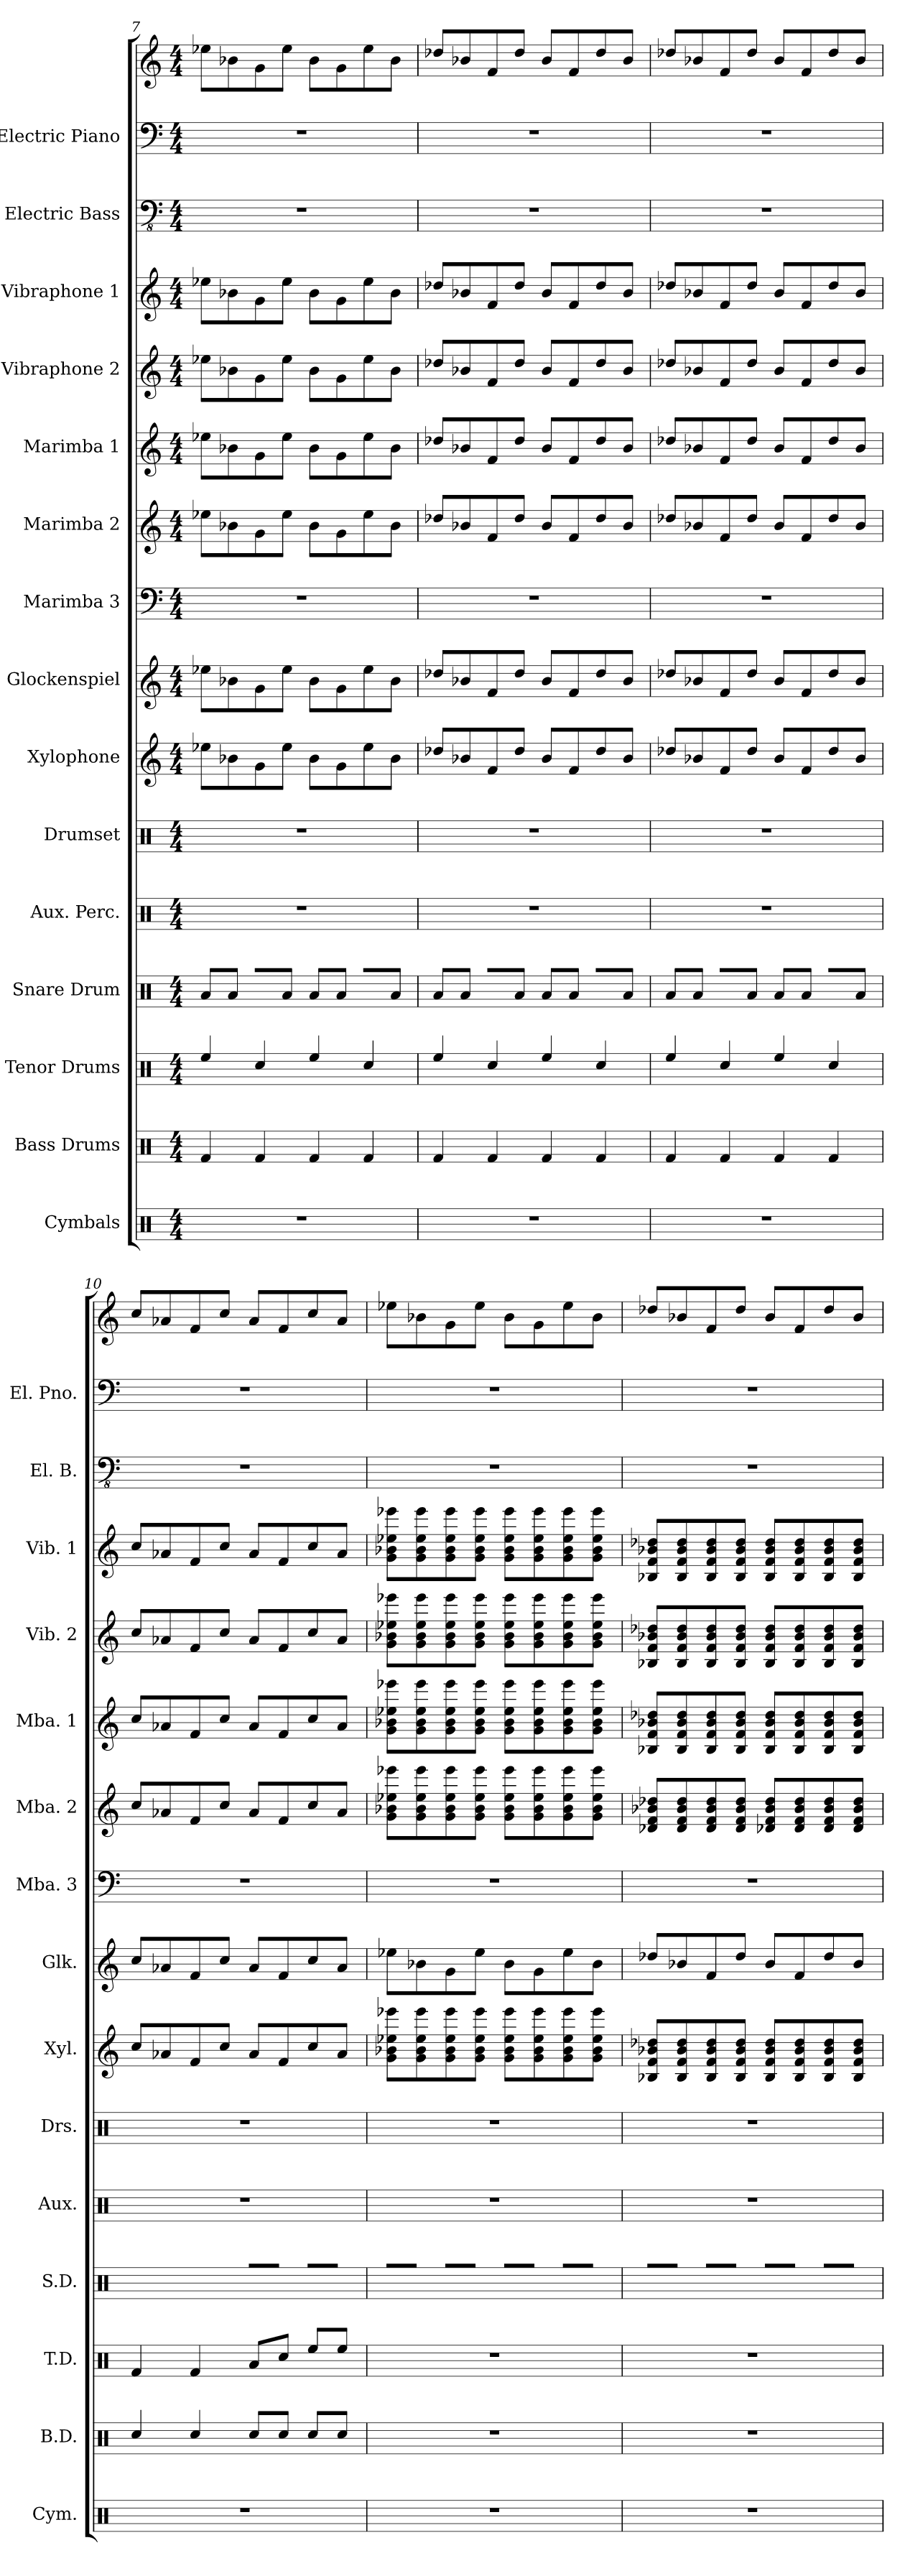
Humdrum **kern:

**kern	**kern	**kern	**kern	**kern	**kern	**kern	**kern	**kern	**kern	**kern	**kern	**kern	**kern	**kern	**kern
*part15	*part14	*part13	*part12	*part11	*part10	*part9	*part8	*part7	*part6	*part5	*part4	*part3	*part2	*part1	*part1
*staff16	*staff15	*staff14	*staff13	*staff12	*staff11	*staff10	*staff9	*staff8	*staff7	*staff6	*staff5	*staff4	*staff3	*staff2	*staff1
*I"Cymbals	*I"Bass Drums	*I"Tenor Drums	*I"Snare Drum	*I"Aux. Perc.	*I"Drumset	*I"Xylophone	*I"Glockenspiel	*I"Marimba 3	*I"Marimba 2	*I"Marimba 1	*I"Vibraphone 2	*I"Vibraphone 1	*I"Electric Bass	*I"Electric Piano	*
*I'Cym.	*I'B.D.	*I'T.D.	*I'S.D.	*I'Aux.	*I'Drs.	*I'Xyl.	*I'Glk.	*I'Mba. 3	*I'Mba. 2	*I'Mba. 1	*I'Vib. 2	*I'Vib. 1	*I'El. B.	*I'El. Pno.	*
!!LO:PB:g=z
*clefX	*clefX	*clefX	*clefX	*clefX	*clefX	*clefG2	*clefG2	*clefF4	*clefG2	*clefG2	*clefG2	*clefG2	*clefFv4	*clefF4	*clefG2
*	*	*	*	*	*	*ITrd-7c-12	*ITrd-14c-24	*	*	*	*	*	*	*	*
*k[]	*k[]	*k[]	*k[]	*k[]	*k[]	*k[]	*k[]	*k[]	*k[]	*k[]	*k[]	*k[]	*k[]	*k[]	*k[]
*M4/4	*M4/4	*M4/4	*M4/4	*M4/4	*M4/4	*M4/4	*M4/4	*M4/4	*M4/4	*M4/4	*M4/4	*M4/4	*M4/4	*M4/4	*M4/4
=7	=7	=7	=7	=7	=7	=7	=7	=7	=7	=7	=7	=7	=7	=7	=7
1r	4Rf/	4Ree/	8Ra/L	1r	1r	8eee-X\L	8eeee-X\L	1r	8ee-X\L	8ee-X\L	8ee-X\L	8ee-X\L	1r	1r	8ee-X\L
.	.	.	8Ra/J	.	.	8bb-X\	8bbb-X\	.	8b-X\	8b-X\	8b-X\	8b-X\	.	.	8b-X\
.	4Rf/	4Rcc/	8R/L	.	.	8gg\	8ggg\	.	8g\	8g\	8g\	8g\	.	.	8g\
.	.	.	8Ra/J	.	.	8eee-\J	8eeee-\J	.	8ee-\J	8ee-\J	8ee-\J	8ee-\J	.	.	8ee-\J
.	4Rf/	4Ree/	8Ra/L	.	.	8bb-\L	8bbb-\L	.	8b-\L	8b-\L	8b-\L	8b-\L	.	.	8b-\L
.	.	.	8Ra/J	.	.	8gg\	8ggg\	.	8g\	8g\	8g\	8g\	.	.	8g\
.	4Rf/	4Rcc/	8R/L	.	.	8eee-\	8eeee-\	.	8ee-\	8ee-\	8ee-\	8ee-\	.	.	8ee-\
.	.	.	8Ra/J	.	.	8bb-\J	8bbb-\J	.	8b-\J	8b-\J	8b-\J	8b-\J	.	.	8b-\J
=8	=8	=8	=8	=8	=8	=8	=8	=8	=8	=8	=8	=8	=8	=8	=8
1r	4Rf/	4Ree/	8Ra/L	1r	1r	8ddd-X/L	8dddd-X/L	1r	8dd-X/L	8dd-X/L	8dd-X/L	8dd-X/L	1r	1r	8dd-X/L
.	.	.	8Ra/J	.	.	8bb-X/	8bbb-X/	.	8b-X/	8b-X/	8b-X/	8b-X/	.	.	8b-X/
.	4Rf/	4Rcc/	8R/L	.	.	8ff/	8fff/	.	8f/	8f/	8f/	8f/	.	.	8f/
.	.	.	8Ra/J	.	.	8ddd-/J	8dddd-/J	.	8dd-/J	8dd-/J	8dd-/J	8dd-/J	.	.	8dd-/J
.	4Rf/	4Ree/	8Ra/L	.	.	8bb-/L	8bbb-/L	.	8b-/L	8b-/L	8b-/L	8b-/L	.	.	8b-/L
.	.	.	8Ra/J	.	.	8ff/	8fff/	.	8f/	8f/	8f/	8f/	.	.	8f/
.	4Rf/	4Rcc/	8R/L	.	.	8ddd-/	8dddd-/	.	8dd-/	8dd-/	8dd-/	8dd-/	.	.	8dd-/
.	.	.	8Ra/J	.	.	8bb-/J	8bbb-/J	.	8b-/J	8b-/J	8b-/J	8b-/J	.	.	8b-/J
=9	=9	=9	=9	=9	=9	=9	=9	=9	=9	=9	=9	=9	=9	=9	=9
1r	4Rf/	4Ree/	8Ra/L	1r	1r	8ddd-X/L	8dddd-X/L	1r	8dd-X/L	8dd-X/L	8dd-X/L	8dd-X/L	1r	1r	8dd-X/L
.	.	.	8Ra/J	.	.	8bb-X/	8bbb-X/	.	8b-X/	8b-X/	8b-X/	8b-X/	.	.	8b-X/
.	4Rf/	4Rcc/	8R/L	.	.	8ff/	8fff/	.	8f/	8f/	8f/	8f/	.	.	8f/
.	.	.	8Ra/J	.	.	8ddd-/J	8dddd-/J	.	8dd-/J	8dd-/J	8dd-/J	8dd-/J	.	.	8dd-/J
.	4Rf/	4Ree/	8Ra/L	.	.	8bb-/L	8bbb-/L	.	8b-/L	8b-/L	8b-/L	8b-/L	.	.	8b-/L
.	.	.	8Ra/J	.	.	8ff/	8fff/	.	8f/	8f/	8f/	8f/	.	.	8f/
.	4Rf/	4Rcc/	8R/L	.	.	8ddd-/	8dddd-/	.	8dd-/	8dd-/	8dd-/	8dd-/	.	.	8dd-/
.	.	.	8Ra/J	.	.	8bb-/J	8bbb-/J	.	8b-/J	8b-/J	8b-/J	8b-/J	.	.	8b-/J
=10	=10	=10	=10	=10	=10	=10	=10	=10	=10	=10	=10	=10	=10	=10	=10
1r	4Rcc/	4Rf/	4R/	1r	1r	8ccc/L	8cccc/L	1r	8cc/L	8cc/L	8cc/L	8cc/L	1r	1r	8cc/L
.	.	.	.	.	.	8aa-X/	8aaa-X/	.	8a-X/	8a-X/	8a-X/	8a-X/	.	.	8a-X/
.	4Rcc/	4Rf/	4R/	.	.	8ff/	8fff/	.	8f/	8f/	8f/	8f/	.	.	8f/
.	.	.	.	.	.	8ccc/J	8cccc/J	.	8cc/J	8cc/J	8cc/J	8cc/J	.	.	8cc/J
!	!	!	!LO:N:head=diamond	!	!	!	!	!	!	!	!	!	!	!	!
.	8Rcc/L	8Ra/L	8R/L	.	.	8aa-/L	8aaa-/L	.	8a-/L	8a-/L	8a-/L	8a-/L	.	.	8a-/L
.	8Rcc/J	8Rcc/J	8R/J	.	.	8ff/	8fff/	.	8f/	8f/	8f/	8f/	.	.	8f/
.	8Rcc/L	8Ree/L	8R/L	.	.	8ccc/	8cccc/	.	8cc/	8cc/	8cc/	8cc/	.	.	8cc/
.	8Rcc/J	8Ree/J	8R/J	.	.	8aa-/J	8aaa-/J	.	8a-/J	8a-/J	8a-/J	8a-/J	.	.	8a-/J
=11	=11	=11	=11	=11	=11	=11	=11	=11	=11	=11	=11	=11	=11	=11	=11
1r	1r	1r	8R/L	1r	1r	8gg\ 8bb-X\ 8eee-X\ 8eeee-X\L	8eeee-X\L	1r	8g\ 8b-X\ 8ee-X\ 8eee-X\L	8g\ 8b-X\ 8ee-X\ 8eee-X\L	8g\ 8b-X\ 8ee-X\ 8eee-X\L	8g\ 8b-X\ 8ee-X\ 8eee-X\L	1r	1r	8ee-X\L
.	.	.	8R/J	.	.	8gg\ 8bb-\ 8eee-\ 8eeee-\	8bbb-X\	.	8g\ 8b-\ 8ee-\ 8eee-\	8g\ 8b-\ 8ee-\ 8eee-\	8g\ 8b-\ 8ee-\ 8eee-\	8g\ 8b-\ 8ee-\ 8eee-\	.	.	8b-X\
.	.	.	8R/L	.	.	8gg\ 8bb-\ 8eee-\ 8eeee-\	8ggg\	.	8g\ 8b-\ 8ee-\ 8eee-\	8g\ 8b-\ 8ee-\ 8eee-\	8g\ 8b-\ 8ee-\ 8eee-\	8g\ 8b-\ 8ee-\ 8eee-\	.	.	8g\
.	.	.	8R/J	.	.	8gg\ 8bb-\ 8eee-\ 8eeee-\J	8eeee-\J	.	8g\ 8b-\ 8ee-\ 8eee-\J	8g\ 8b-\ 8ee-\ 8eee-\J	8g\ 8b-\ 8ee-\ 8eee-\J	8g\ 8b-\ 8ee-\ 8eee-\J	.	.	8ee-\J
.	.	.	8R/L	.	.	8gg\ 8bb-\ 8eee-\ 8eeee-\L	8bbb-\L	.	8g\ 8b-\ 8ee-\ 8eee-\L	8g\ 8b-\ 8ee-\ 8eee-\L	8g\ 8b-\ 8ee-\ 8eee-\L	8g\ 8b-\ 8ee-\ 8eee-\L	.	.	8b-\L
.	.	.	8R/J	.	.	8gg\ 8bb-\ 8eee-\ 8eeee-\	8ggg\	.	8g\ 8b-\ 8ee-\ 8eee-\	8g\ 8b-\ 8ee-\ 8eee-\	8g\ 8b-\ 8ee-\ 8eee-\	8g\ 8b-\ 8ee-\ 8eee-\	.	.	8g\
.	.	.	8R/L	.	.	8gg\ 8bb-\ 8eee-\ 8eeee-\	8eeee-\	.	8g\ 8b-\ 8ee-\ 8eee-\	8g\ 8b-\ 8ee-\ 8eee-\	8g\ 8b-\ 8ee-\ 8eee-\	8g\ 8b-\ 8ee-\ 8eee-\	.	.	8ee-\
.	.	.	8R/J	.	.	8gg\ 8bb-\ 8eee-\ 8eeee-\J	8bbb-\J	.	8g\ 8b-\ 8ee-\ 8eee-\J	8g\ 8b-\ 8ee-\ 8eee-\J	8g\ 8b-\ 8ee-\ 8eee-\J	8g\ 8b-\ 8ee-\ 8eee-\J	.	.	8b-\J
!!LO:PB:g=z
=12	=12	=12	=12	=12	=12	=12	=12	=12	=12	=12	=12	=12	=12	=12	=12
!	!	!	!LO:N:head=diamond	!	!	!	!	!	!	!	!	!	!	!	!
1r	1r	1r	8R/L	1r	1r	8b-X/ 8ff/ 8bb-X/ 8ddd-X/L	8dddd-X/L	1r	8d-X/ 8f/ 8b-X/ 8dd-X/L	8B-X/ 8f/ 8b-X/ 8dd-X/L	8B-X/ 8f/ 8b-X/ 8dd-X/L	8B-X/ 8f/ 8b-X/ 8dd-X/L	1r	1r	8dd-X/L
!	!	!	!LO:N:head=diamond	!	!	!	!	!	!	!	!	!	!	!	!
.	.	.	8R/J	.	.	8b-/ 8ff/ 8bb-/ 8ddd-/	8bbb-X/	.	8d-/ 8f/ 8b-/ 8dd-/	8B-/ 8f/ 8b-/ 8dd-/	8B-/ 8f/ 8b-/ 8dd-/	8B-/ 8f/ 8b-/ 8dd-/	.	.	8b-X/
!	!	!	!LO:N:head=diamond	!	!	!	!	!	!	!	!	!	!	!	!
.	.	.	8R/L	.	.	8b-/ 8ff/ 8bb-/ 8ddd-/	8fff/	.	8d-/ 8f/ 8b-/ 8dd-/	8B-/ 8f/ 8b-/ 8dd-/	8B-/ 8f/ 8b-/ 8dd-/	8B-/ 8f/ 8b-/ 8dd-/	.	.	8f/
!	!	!	!LO:N:head=diamond	!	!	!	!	!	!	!	!	!	!	!	!
.	.	.	8R/J	.	.	8b-/ 8ff/ 8bb-/ 8ddd-/J	8dddd-/J	.	8d-/ 8f/ 8b-/ 8dd-/J	8B-/ 8f/ 8b-/ 8dd-/J	8B-/ 8f/ 8b-/ 8dd-/J	8B-/ 8f/ 8b-/ 8dd-/J	.	.	8dd-/J
.	.	.	8R/L	.	.	8b-/ 8ff/ 8bb-/ 8ddd-/L	8bbb-/L	.	8d-X/ 8f/ 8b-/ 8dd-/L	8B-/ 8f/ 8b-/ 8dd-/L	8B-/ 8f/ 8b-/ 8dd-/L	8B-/ 8f/ 8b-/ 8dd-/L	.	.	8b-/L
.	.	.	8R/J	.	.	8b-/ 8ff/ 8bb-/ 8ddd-/	8fff/	.	8d-/ 8f/ 8b-/ 8dd-/	8B-/ 8f/ 8b-/ 8dd-/	8B-/ 8f/ 8b-/ 8dd-/	8B-/ 8f/ 8b-/ 8dd-/	.	.	8f/
.	.	.	8R/L	.	.	8b-/ 8ff/ 8bb-/ 8ddd-/	8dddd-/	.	8d-/ 8f/ 8b-/ 8dd-/	8B-/ 8f/ 8b-/ 8dd-/	8B-/ 8f/ 8b-/ 8dd-/	8B-/ 8f/ 8b-/ 8dd-/	.	.	8dd-/
.	.	.	8R/J	.	.	8b-/ 8ff/ 8bb-/ 8ddd-/J	8bbb-/J	.	8d-/ 8f/ 8b-/ 8dd-/J	8B-/ 8f/ 8b-/ 8dd-/J	8B-/ 8f/ 8b-/ 8dd-/J	8B-/ 8f/ 8b-/ 8dd-/J	.	.	8b-/J
=	=	=	=	=	=	=	=	=	=	=	=	=	=	=	=
*-	*-	*-	*-	*-	*-	*-	*-	*-	*-	*-	*-	*-	*-	*-	*-
